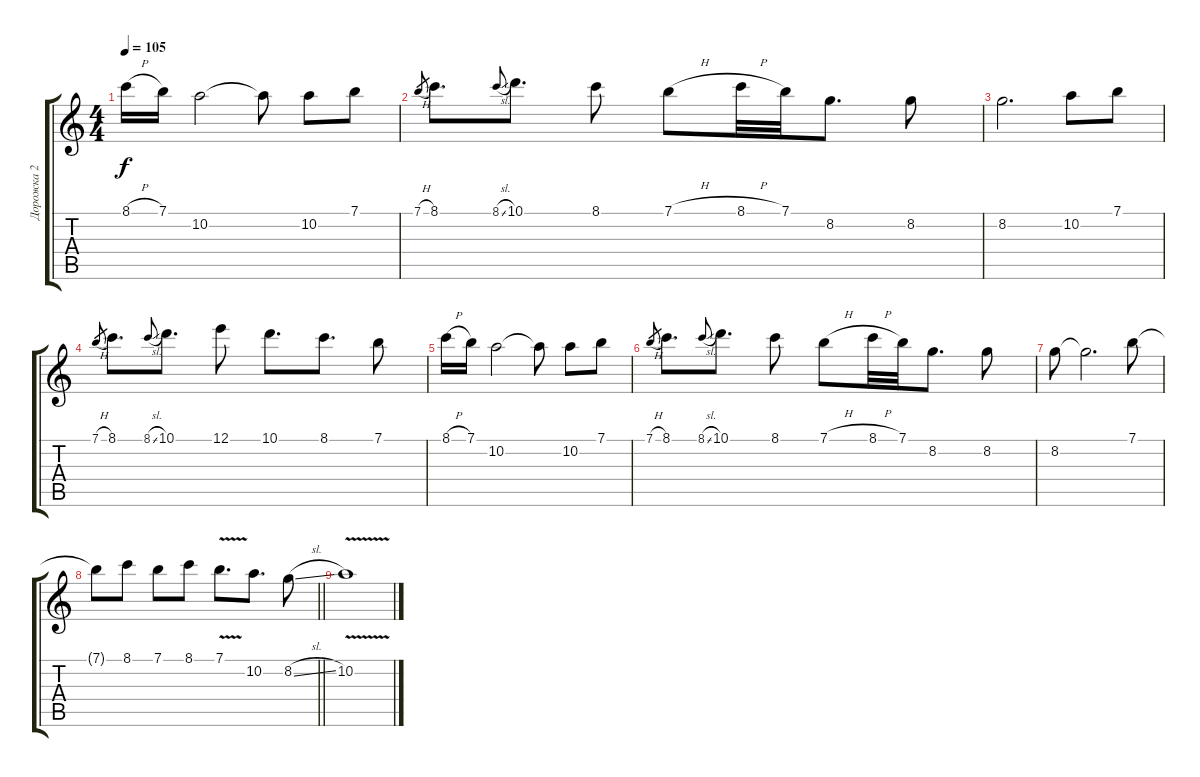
\track ("Дорожка 2" "Дорожка 2") {instrument acousticguitarsteel}
\staff {score tabs}
\tuning (E4 B3 G3 D3 A2 E2) {hide}
\ts (4 4)
\tempo 105
\clef g2
\ks c
8.1{h}.16{dy f} 7.1.16 10.2.2 10.2{t}.8 10.2.8 7.1.8 |
7.1{h}.8{gr} 8.1.8{d} 8.1{sl}.8{gr onbeat} 10.1.8{d} 8.1.8 7.1{h}.8 8.1{h}.32 7.1.32 8.2.8{d} 8.2.8 |
8.2.2{d} 10.2.8 7.1.8 |
7.1{h}.8{gr} 8.1.8{d} 8.1{sl}.8{gr onbeat} 10.1.8{d} 12.1.8 10.1.8{d} 8.1.8{d} 7.1.8 |
8.1{h}.16 7.1.16 10.2.2 10.2{t}.8 10.2.8 7.1.8 |
7.1{h}.8{gr} 8.1.8{d} 8.1{sl}.8{gr onbeat} 10.1.8{d} 8.1.8 7.1{h}.8 8.1{h}.32 7.1.32 8.2.8{d} 8.2.8 |
8.2.8 8.2{t}.2{d} 7.1.8 |
\barLineRight lightlight
7.1{t}.8 8.1.8 7.1.8 8.1.8 7.1{v}.8{d} 10.2.8{d} 8.2{sl}.8 |
10.2{v}.1
